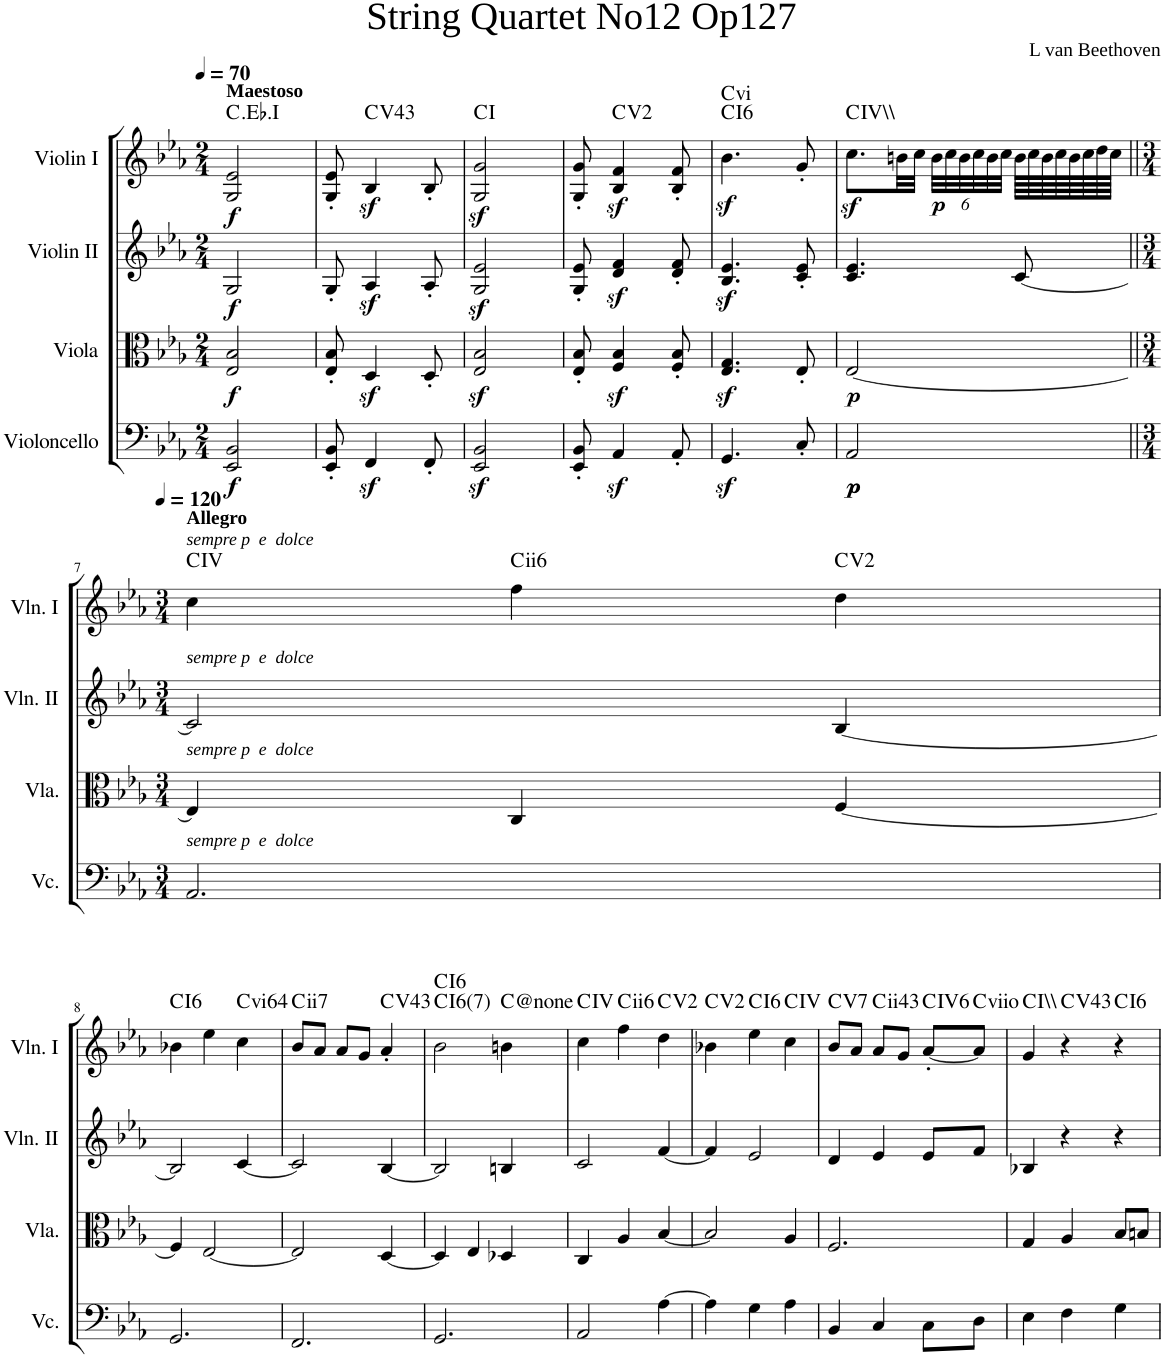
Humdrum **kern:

**kern	**dynam	**kern	**dynam	**kern	**dynam	**kern	**dynam	**harte
*part4	*part4	*part3	*part3	*part2	*part2	*part1	*part1	*part1
*staff4	*staff4	*staff3	*staff3	*staff2	*staff2	*staff1	*staff1	*
*I"Violoncello	*	*I"Viola	*	*I"Violin II	*	*I"Violin I	*	*
*I'Vc.	*	*I'Vla.	*	*I'Vln. II	*	*I'Vln. I	*	*
*clefF4	*	*clefC3	*	*clefG2	*	*clefG2	*	*
*k[b-e-a-]	*	*k[b-e-a-]	*	*k[b-e-a-]	*	*k[b-e-a-]	*	*
*E-:	*	*E-:	*	*E-:	*	*E-:	*	*
*M2/4	*	*M2/4	*	*M2/4	*	*M2/4	*	*
*MM70	*	*MM70	*	*MM70	*	*MM70	*	*
=1	=1	=1	=1	=1	=1	=1	=1	=1
!	!	!	!	!	!	!LO:TX:a:B:t=Maestoso	!	!
!	!LO:DY:b	!	!LO:DY:b	!	!LO:DY:b	!	!LO:DY:b	!
2EE-/ 2BB-/	f	2E-/ 2B-/	f	2G/	f	2G/ 2e-/	f	C:maj
=2	=2	=2	=2	=2	=2	=2	=2	=2
8EE-/' 8BB-/'	.	8E-/' 8B-/'	.	8G'/	.	8G/' 8e-/'	.	.
!	!	!	!	!	!	!	!	!LO:H:kt=43
4FFz</	.	4Dz</	.	4A-z</	.	4B-/	.	C:maj
8FF'/	.	8D'/	.	8A-'/	.	8B-'/	.	.
=3	=3	=3	=3	=3	=3	=3	=3	=3
2EE-/z< 2BB-/z<	.	2E-/z< 2B-/z<	.	2G/z< 2e-/z<	.	2G/ 2g/	.	C:maj
=4	=4	=4	=4	=4	=4	=4	=4	=4
8EE-/' 8BB-/'	.	8E-/' 8B-/'	.	8G/' 8e-/'	.	8G/' 8g/'	.	.
4AA-z</	.	4F/z< 4B-/z<	.	4d/z< 4f/z<	.	4B-/ 4f/	.	C:maj(2)
8AA-'/	.	8F/' 8B-/'	.	8d/' 8f/'	.	8B-/' 8f/'	.	.
=5	=5	=5	=5	=5	=5	=5	=5	=5
!	!	!	!	!	!	!	!	!LO:H:n=1:kt=6
!	!	!	!	!	!	!	!	!LO:H:n=2:kt=vi
4.GGz</	.	4.E-/z< 4.G/z<	.	4.B-/z< 4.e-/z<	.	4.b-\	.	C:maj6 .
8C'/	.	8E-'/	.	8c/' 8e-/'	.	8g'/	.	.
=6	=6	=6	=6	=6	=6	=6	=6	=6
!	!LO:DY:b	!	!	!	!	!	!	!
!	!LO:DY:n=1:b	!	!LO:DY:b	!	!	!	!	!
2AA-/	p p	[2E-/	p	4.c/ 4.e-/	.	8.cc\L	.	C:maj
.	.	.	.	.	.	32bn\LL	.	.
.	.	.	.	.	.	32cc\JJJ	.	.
*	*	*	*	*	*	*Xbrackettup	*	*
!	!	!	!	!	!	!	!LO:DY:b	!
.	.	.	.	.	.	48b\LLL	p	.
.	.	.	.	.	.	48cc\	.	.
.	.	.	.	.	.	48b\	.	.
.	.	.	.	.	.	48cc\	.	.
.	.	.	.	.	.	48b\	.	.
.	.	.	.	.	.	48cc\JJJ	.	.
.	.	.	.	[8c/	.	64b\LLLL	.	.
.	.	.	.	.	.	64cc\	.	.
.	.	.	.	.	.	64b\	.	.
.	.	.	.	.	.	64cc\	.	.
.	.	.	.	.	.	64b\	.	.
.	.	.	.	.	.	64cc\	.	.
.	.	.	.	.	.	64dd\	.	.
.	.	.	.	.	.	64cc\JJJJ	.	.
!!LO:LB:g=z
=7||	=7||	=7||	=7||	=7||	=7||	=7||	=7||	=7||
*M3/4	*	*M3/4	*	*M3/4	*	*M3/4	*	*
*	*	*	*	*	*	*MM120	*	*
!	!	!	!	!	!	!LO:TX:a:i:t=sempre p  e  dolce	!	!
!	!	!	!	!	!	!LO:TX:a:B:t=Allegro	!	!
!	!	!	!	!LO:TX:a:i:t=sempre p  e  dolce	!	!	!	!
!	!	!LO:TX:a:i:t=sempre p  e  dolce	!	!	!	!	!	!
!LO:TX:a:i:t=sempre p  e  dolce	!	!	!	!	!	!	!	!
2.AA-/	.	4E-/]	.	2c/]	.	4cc\	.	C:maj
!	!	!	!	!	!	!	!	!LO:H:kt=ii
.	.	4C/	.	.	.	4ff\	.	.
.	.	[4F/	.	[4B-/	.	4dd\	.	C:maj(2)
!!LO:LB:g=z
=8	=8	=8	=8	=8	=8	=8	=8	=8
!	!	!	!	!	!	!	!	!LO:H:kt=6
2.GG/	.	4F/]	.	2B-/]	.	4b-X\	.	C:maj6
.	.	[2E-/	.	.	.	4ee-\	.	.
!	!	!	!	!	!	!	!	!LO:H:kt=vi
.	.	.	.	[4c/	.	4cc\	.	.
=9	=9	=9	=9	=9	=9	=9	=9	=9
!	!	!	!	!	!	!	!	!LO:H:kt=ii
2.FF/	.	2E-/]	.	2c/]	.	8b-/L	.	.
.	.	.	.	.	.	8a-/J	.	.
.	.	.	.	.	.	8a-/L	.	.
.	.	.	.	.	.	8g/J	.	.
!	!	!	!	!	!	!	!	!LO:H:kt=43
.	.	[4D/	.	[4B-/	.	4a-'/	.	C:maj
=10	=10	=10	=10	=10	=10	=10	=10	=10
!	!	!	!	!	!	!	!	!LO:H:n=1:kt=6
!	!	!	!	!	!	!	!	!LO:H:n=2:kt=6
2.GG/	.	4D/]	.	2B-/]	.	2b-\	.	C:maj6(7) C:maj6
.	.	4E-/	.	.	.	.	.	.
!	!	!	!	!	!	!	!	!LO:H:kt=@none
.	.	4D-X/	.	4Bn/	.	4bn\	.	.
=11	=11	=11	=11	=11	=11	=11	=11	=11
2AA-/	.	4C/	.	2c/	.	4cc\	.	C:maj
!	!	!	!	!	!	!	!	!LO:H:kt=ii
.	.	4A-/	.	.	.	4ff\	.	.
[4A-\	.	[4B-/	.	[4f/	.	4dd\	.	C:maj(2)
=12	=12	=12	=12	=12	=12	=12	=12	=12
4A-\]	.	2B-/]	.	4f/]	.	4b-X\	.	C:maj(2)
!	!	!	!	!	!	!	!	!LO:H:kt=6
4G\	.	.	.	2e-/	.	4ee-\	.	C:maj6
4A-\	.	4A-/	.	.	.	4cc\	.	C:maj
=13	=13	=13	=13	=13	=13	=13	=13	=13
!	!	!	!	!	!	!	!	!LO:H:kt=7
4BB-/	.	2.F/	.	4d/	.	8b-/L	.	C:7
.	.	.	.	.	.	8a-/J	.	.
!	!	!	!	!	!	!	!	!LO:H:kt=ii
4C/	.	.	.	4e-/	.	8a-/L	.	.
.	.	.	.	.	.	8g/J	.	.
!	!	!	!	!	!	!	!	!LO:H:kt=6
8C\L	.	.	.	8e-/L	.	[8a-'/L	.	C:maj6
!	!	!	!	!	!	!	!	!LO:H:kt=viio
8D\J	.	.	.	8f/J	.	8a-/J]	.	.
=14	=14	=14	=14	=14	=14	=14	=14	=14
4E-\	.	4G/	.	4B-X/	.	4g/	.	C:maj
!	!	!	!	!	!	!	!	!LO:H:kt=43
4F\	.	4A-/	.	4r	.	4r	.	C:maj
!	!	!	!	!	!	!	!	!LO:H:kt=6
4G\	.	8B-/L	.	4r	.	4r	.	C:maj6
.	.	8Bn/J	.	.	.	.	.	.
=	=	=	=	=	=	=	=	=
*-	*-	*-	*-	*-	*-	*-	*-	*-
